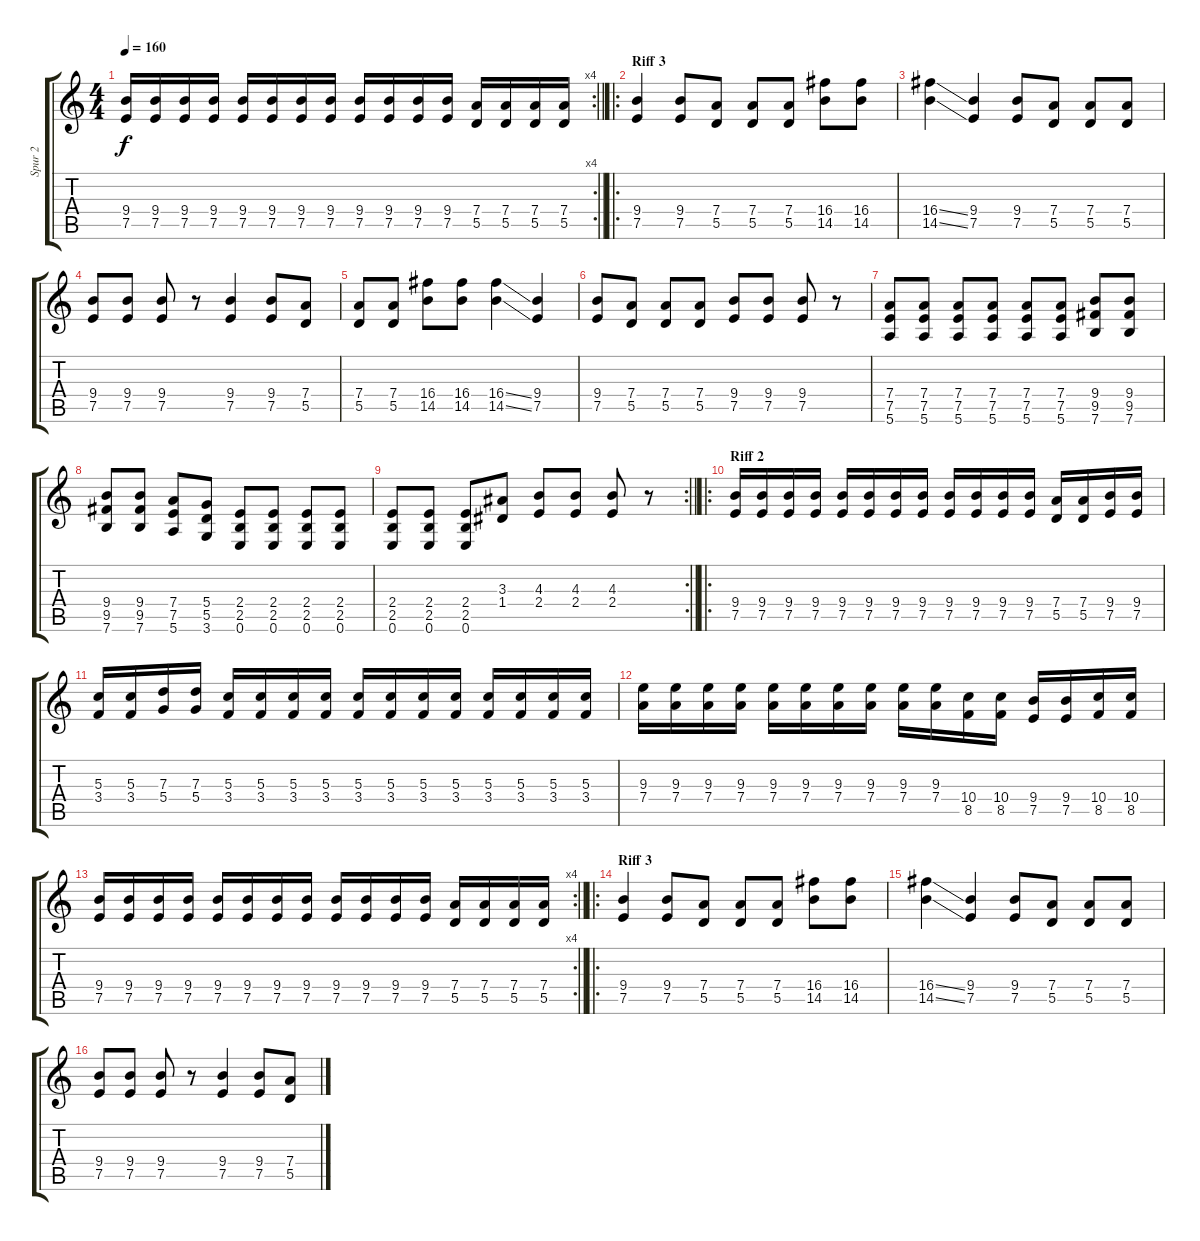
\track ("Spur 2" "Spur 2") {instrument distortionguitar}
\staff {score tabs}
\tuning (E4 B3 G3 D3 A2 E2) {hide}
\rc 4
\ts (4 4)
\tempo 160
\clef g2
\barLineRight lightlight
\ks c
(9.4 7.5).16{dy f} (9.4 7.5).16 (9.4 7.5).16 (9.4 7.5).16 (9.4 7.5).16 (9.4 7.5).16 (9.4 7.5).16 (9.4 7.5).16 (9.4 7.5).16 (9.4 7.5).16 (9.4 7.5).16 (9.4 7.5).16 (7.4 5.5).16 (7.4 5.5).16 (7.4 5.5).16 (7.4 5.5).16 |
\ro
\section ("" "Riff 3")
(9.4 7.5).4 (9.4 7.5).8 (7.4 5.5).8 (7.4 5.5).8 (7.4 5.5).8 (16.4 14.5).8 (16.4 14.5).8 |
(16.4{ss} 14.5{ss}).4 (9.4 7.5).4 (9.4 7.5).8 (7.4 5.5).8 (7.4 5.5).8 (7.4 5.5).8 |
(9.4 7.5).8 (9.4 7.5).8 (9.4 7.5).8 r.8 (9.4 7.5).4 (9.4 7.5).8 (7.4 5.5).8 |
(7.4 5.5).8 (7.4 5.5).8 (16.4 14.5).8 (16.4 14.5).8 (16.4{ss} 14.5{ss}).4 (9.4 7.5).4 |
(9.4 7.5).8 (7.4 5.5).8 (7.4 5.5).8 (7.4 5.5).8 (9.4 7.5).8 (9.4 7.5).8 (9.4 7.5).8 r.8 |
(7.4 7.5 5.6).8 (7.4 7.5 5.6).8 (7.4 7.5 5.6).8 (7.4 7.5 5.6).8 (7.4 7.5 5.6).8 (7.4 7.5 5.6).8 (9.4 9.5 7.6).8 (9.4 9.5 7.6).8 |
(9.4 9.5 7.6).8 (9.4 9.5 7.6).8 (7.4 7.5 5.6).8 (5.4 5.5 3.6).8 (2.4 2.5 0.6).8 (2.4 2.5 0.6).8 (2.4 2.5 0.6).8 (2.4 2.5 0.6).8 |
\rc 2
\barLineRight lightlight
(2.4 2.5 0.6).8 (2.4 2.5 0.6).8 (2.4 2.5 0.6).8 (3.3 1.4).8 (4.3 2.4).8 (4.3 2.4).8 (4.3 2.4).8 r.8 |
\ro
\section ("" "Riff 2")
(9.4 7.5).16 (9.4 7.5).16 (9.4 7.5).16 (9.4 7.5).16 (9.4 7.5).16 (9.4 7.5).16 (9.4 7.5).16 (9.4 7.5).16 (9.4 7.5).16 (9.4 7.5).16 (9.4 7.5).16 (9.4 7.5).16 (7.4 5.5).16 (7.4 5.5).16 (9.4 7.5).16 (9.4 7.5).16 |
(5.3 3.4).16 (5.3 3.4).16 (7.3 5.4).16 (7.3 5.4).16 (5.3 3.4).16 (5.3 3.4).16 (5.3 3.4).16 (5.3 3.4).16 (5.3 3.4).16 (5.3 3.4).16 (5.3 3.4).16 (5.3 3.4).16 (5.3 3.4).16 (5.3 3.4).16 (5.3 3.4).16 (5.3 3.4).16 |
(9.3 7.4).16 (9.3 7.4).16 (9.3 7.4).16 (9.3 7.4).16 (9.3 7.4).16 (9.3 7.4).16 (9.3 7.4).16 (9.3 7.4).16 (9.3 7.4).16 (9.3 7.4).16 (10.4 8.5).16 (10.4 8.5).16 (9.4 7.5).16 (9.4 7.5).16 (10.4 8.5).16 (10.4 8.5).16 |
\rc 4
\barLineRight lightlight
(9.4 7.5).16 (9.4 7.5).16 (9.4 7.5).16 (9.4 7.5).16 (9.4 7.5).16 (9.4 7.5).16 (9.4 7.5).16 (9.4 7.5).16 (9.4 7.5).16 (9.4 7.5).16 (9.4 7.5).16 (9.4 7.5).16 (7.4 5.5).16 (7.4 5.5).16 (7.4 5.5).16 (7.4 5.5).16 |
\ro
\section ("" "Riff 3")
(9.4 7.5).4 (9.4 7.5).8 (7.4 5.5).8 (7.4 5.5).8 (7.4 5.5).8 (16.4 14.5).8 (16.4 14.5).8 |
(16.4{ss} 14.5{ss}).4 (9.4 7.5).4 (9.4 7.5).8 (7.4 5.5).8 (7.4 5.5).8 (7.4 5.5).8 |
(9.4 7.5).8 (9.4 7.5).8 (9.4 7.5).8 r.8 (9.4 7.5).4 (9.4 7.5).8 (7.4 5.5).8
